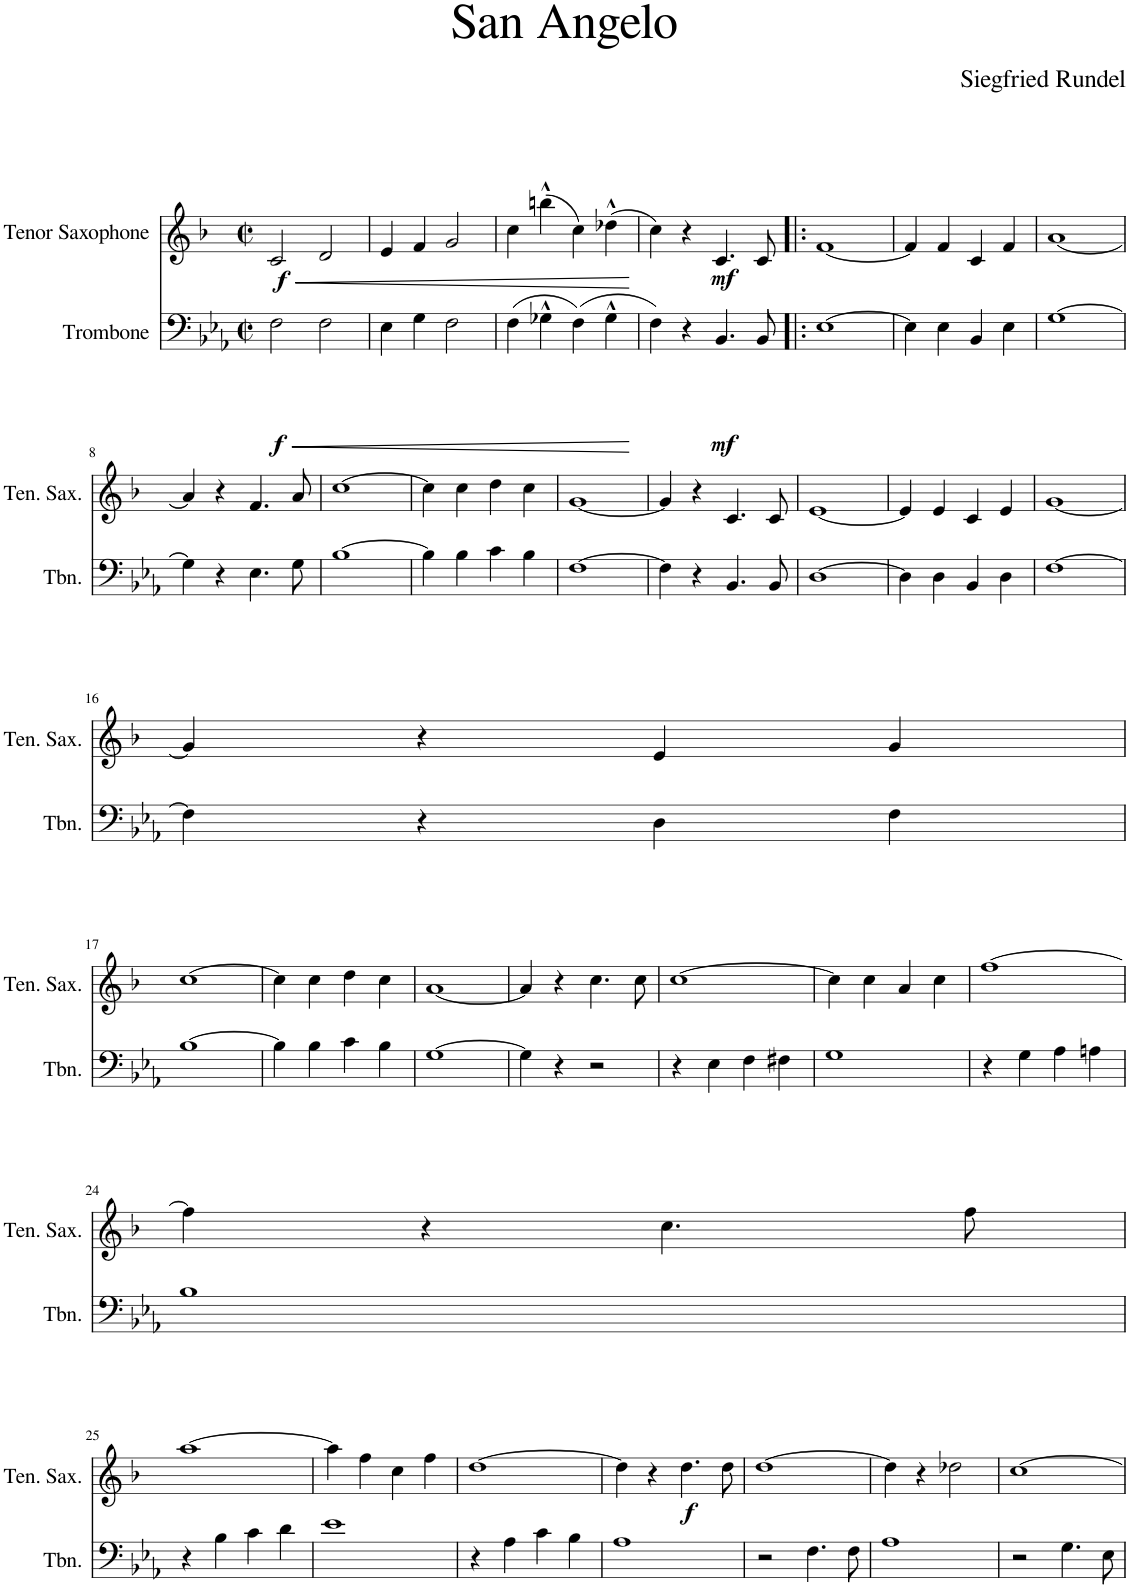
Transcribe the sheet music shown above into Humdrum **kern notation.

**kern	**dynam	**kern	**dynam
*part2	*part2	*part1	*part1
*staff2	*staff2	*staff1	*staff1
*I"Trombone	*	*I"Tenor Saxophone	*
*I'Tbn.	*	*I'Ten. Sax.	*
*clefF4	*	*clefG2	*
*	*	*Trd1c2	*
*k[b-e-a-]	*	*k[b-]	*
*M2/2	*	*M2/2	*
*met(c|)	*	*met(c|)	*
=1	=1	=1	=1
!	!LO:HP:b	!	!LO:HP:b
!	!LO:DY:n=1:b	!	!LO:DY:n=1:b
2F\	< f	2c/	< f
2F\	.	2d/	.
=2	=2	=2	=2
4E-\	.	4e/	.
4G\	.	4f/	.
2F\	.	2g/	.
=3	=3	=3	=3
(4F\	.	4cc\	.
4G-X^^\	.	(4bbn^^\	.
(4F\)	.	4cc\)	.
4G-^^\	.	(4dd-X^^\	.
.	[	.	[
=4	=4	=4	=4
4F\)	.	4cc\)	.
4r	.	4r	.
!	!LO:DY:b	!	!LO:DY:b
4.BB-/	mf	4.c/	mf
8BB-/	.	8c/	.
=5!|:	=5!|:	=5!|:	=5!|:
[1E-	.	[1f	.
=6	=6	=6	=6
4E-\]	.	4f/]	.
4E-\	.	4f/	.
4BB-/	.	4c/	.
4E-\	.	4f/	.
=7	=7	=7	=7
[1G	.	[1a	.
!!LO:LB:g=z
=8	=8	=8	=8
4G\]	.	4a/]	.
4r	.	4r	.
4.E-\	.	4.f/	.
8G\	.	8a/	.
=9	=9	=9	=9
[1B-	.	[1cc	.
=10	=10	=10	=10
4B-\]	.	4cc\]	.
4B-\	.	4cc\	.
4c\	.	4dd\	.
4B-\	.	4cc\	.
=11	=11	=11	=11
[1F	.	[1g	.
=12	=12	=12	=12
4F\]	.	4g/]	.
4r	.	4r	.
4.BB-/	.	4.c/	.
8BB-/	.	8c/	.
=13	=13	=13	=13
[1D	.	[1e	.
=14	=14	=14	=14
4D\]	.	4e/]	.
4D\	.	4e/	.
4BB-/	.	4c/	.
4D\	.	4e/	.
=15	=15	=15	=15
[1F	.	[1g	.
!!LO:LB:g=z
=16	=16	=16	=16
4F\]	.	4g/]	.
4r	.	4r	.
4D\	.	4e/	.
4F\	.	4g/	.
!!LO:LB:g=z
=17	=17	=17	=17
[1B-	.	[1cc	.
=18	=18	=18	=18
4B-\]	.	4cc\]	.
4B-\	.	4cc\	.
4c\	.	4dd\	.
4B-\	.	4cc\	.
=19	=19	=19	=19
[1G	.	[1a	.
=20	=20	=20	=20
4G\]	.	4a/]	.
4r	.	4r	.
2r	.	4.cc\	.
.	.	8cc\	.
=21	=21	=21	=21
4r	.	[1cc	.
4E-\	.	.	.
4F\	.	.	.
4F#X\	.	.	.
=22	=22	=22	=22
1G	.	4cc\]	.
.	.	4cc\	.
.	.	4a/	.
.	.	4cc\	.
=23	=23	=23	=23
4r	.	[1ff	.
4G\	.	.	.
4A-\	.	.	.
4An\	.	.	.
!!LO:LB:g=z
=24	=24	=24	=24
1B-	.	4ff\]	.
.	.	4r	.
.	.	4.cc\	.
.	.	8ff\	.
!!LO:LB:g=z
=25	=25	=25	=25
4r	.	[1aa	.
4B-\	.	.	.
4c\	.	.	.
4d\	.	.	.
=26	=26	=26	=26
1e-	.	4aa\]	.
.	.	4ff\	.
.	.	4cc\	.
.	.	4ff\	.
=27	=27	=27	=27
4r	.	[1dd	.
4A-\	.	.	.
4c\	.	.	.
4B-\	.	.	.
=28	=28	=28	=28
1A-	.	4dd\]	.
.	.	4r	.
!	!	!	!LO:DY:b
.	.	4.dd\	f
.	.	8dd\	.
=29	=29	=29	=29
2r	.	[1dd	.
4.F\	.	.	.
8F\	.	.	.
=30	=30	=30	=30
1A-	.	4dd\]	.
.	.	4r	.
.	.	2dd-X\	.
=31	=31	=31	=31
2r	.	[1cc	.
4.G\	.	.	.
8E-\	.	.	.
=	=	=	=
*-	*-	*-	*-
